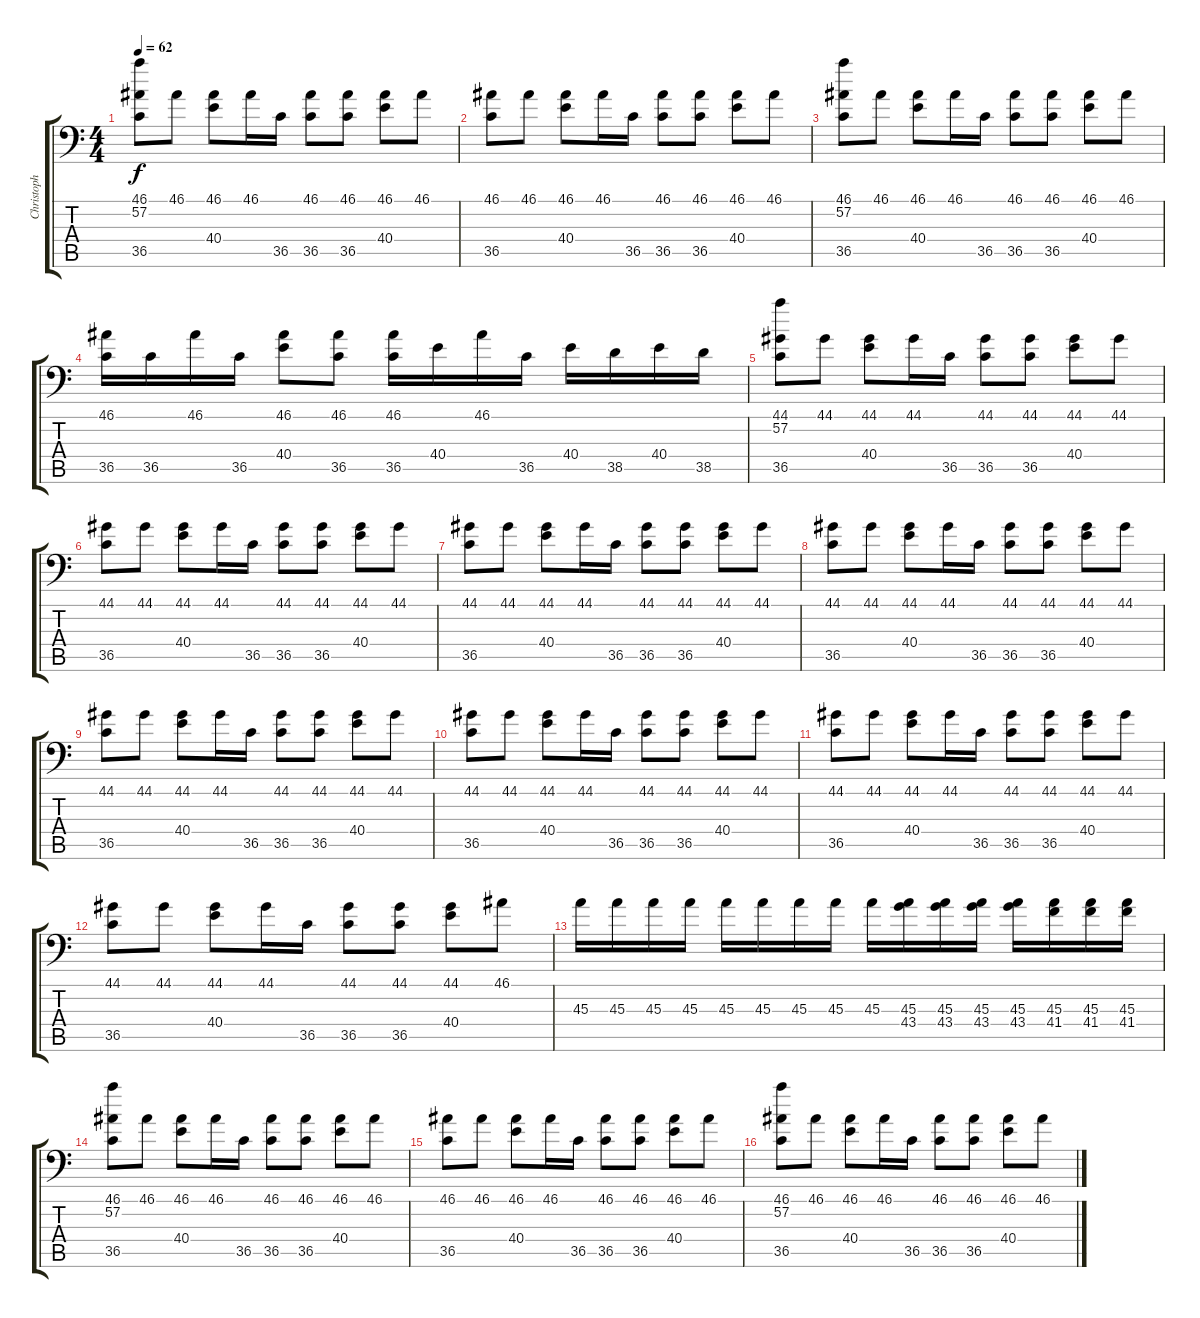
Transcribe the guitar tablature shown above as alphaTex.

\track ("Christoph Schneider" "Christoph ") {instrument acousticgrandpiano}
\staff {score tabs}
\tuning (C-1 C-1 C-1 C-1 C-1 C-1) {hide}
\ts (4 4)
\tempo 62
\clef f4
\ks c
(46.1 57.2 36.5).8{dy f} 46.1.8 (46.1 40.4).8 46.1.16 36.5.16 (46.1 36.5).8 (46.1 36.5).8 (46.1 40.4).8 46.1.8 |
(46.1 36.5).8 46.1.8 (46.1 40.4).8 46.1.16 36.5.16 (46.1 36.5).8 (46.1 36.5).8 (46.1 40.4).8 46.1.8 |
(46.1 57.2 36.5).8 46.1.8 (46.1 40.4).8 46.1.16 36.5.16 (46.1 36.5).8 (46.1 36.5).8 (46.1 40.4).8 46.1.8 |
(46.1 36.5).16 36.5.16 46.1.16 36.5.16 (46.1 40.4).8 (46.1 36.5).8 (46.1 36.5).16 40.4.16 46.1.16 36.5.16 40.4.16 38.5.16 40.4.16 38.5.16 |
(44.1 57.2 36.5).8 44.1.8 (44.1 40.4).8 44.1.16 36.5.16 (44.1 36.5).8 (44.1 36.5).8 (44.1 40.4).8 44.1.8 |
(44.1 36.5).8 44.1.8 (44.1 40.4).8 44.1.16 36.5.16 (44.1 36.5).8 (44.1 36.5).8 (44.1 40.4).8 44.1.8 |
(44.1 36.5).8 44.1.8 (44.1 40.4).8 44.1.16 36.5.16 (44.1 36.5).8 (44.1 36.5).8 (44.1 40.4).8 44.1.8 |
(44.1 36.5).8 44.1.8 (44.1 40.4).8 44.1.16 36.5.16 (44.1 36.5).8 (44.1 36.5).8 (44.1 40.4).8 44.1.8 |
(44.1 36.5).8 44.1.8 (44.1 40.4).8 44.1.16 36.5.16 (44.1 36.5).8 (44.1 36.5).8 (44.1 40.4).8 44.1.8 |
(44.1 36.5).8 44.1.8 (44.1 40.4).8 44.1.16 36.5.16 (44.1 36.5).8 (44.1 36.5).8 (44.1 40.4).8 44.1.8 |
(44.1 36.5).8 44.1.8 (44.1 40.4).8 44.1.16 36.5.16 (44.1 36.5).8 (44.1 36.5).8 (44.1 40.4).8 44.1.8 |
(44.1 36.5).8 44.1.8 (44.1 40.4).8 44.1.16 36.5.16 (44.1 36.5).8 (44.1 36.5).8 (44.1 40.4).8 46.1.8 |
45.3.16 45.3.16 45.3.16 45.3.16 45.3.16 45.3.16 45.3.16 45.3.16 45.3.16 (45.3 43.4).16 (45.3 43.4).16 (45.3 43.4).16 (45.3 43.4).16 (45.3 41.4).16 (45.3 41.4).16 (45.3 41.4).16 |
(46.1 57.2 36.5).8 46.1.8 (46.1 40.4).8 46.1.16 36.5.16 (46.1 36.5).8 (46.1 36.5).8 (46.1 40.4).8 46.1.8 |
(46.1 36.5).8 46.1.8 (46.1 40.4).8 46.1.16 36.5.16 (46.1 36.5).8 (46.1 36.5).8 (46.1 40.4).8 46.1.8 |
(46.1 57.2 36.5).8 46.1.8 (46.1 40.4).8 46.1.16 36.5.16 (46.1 36.5).8 (46.1 36.5).8 (46.1 40.4).8 46.1.8
